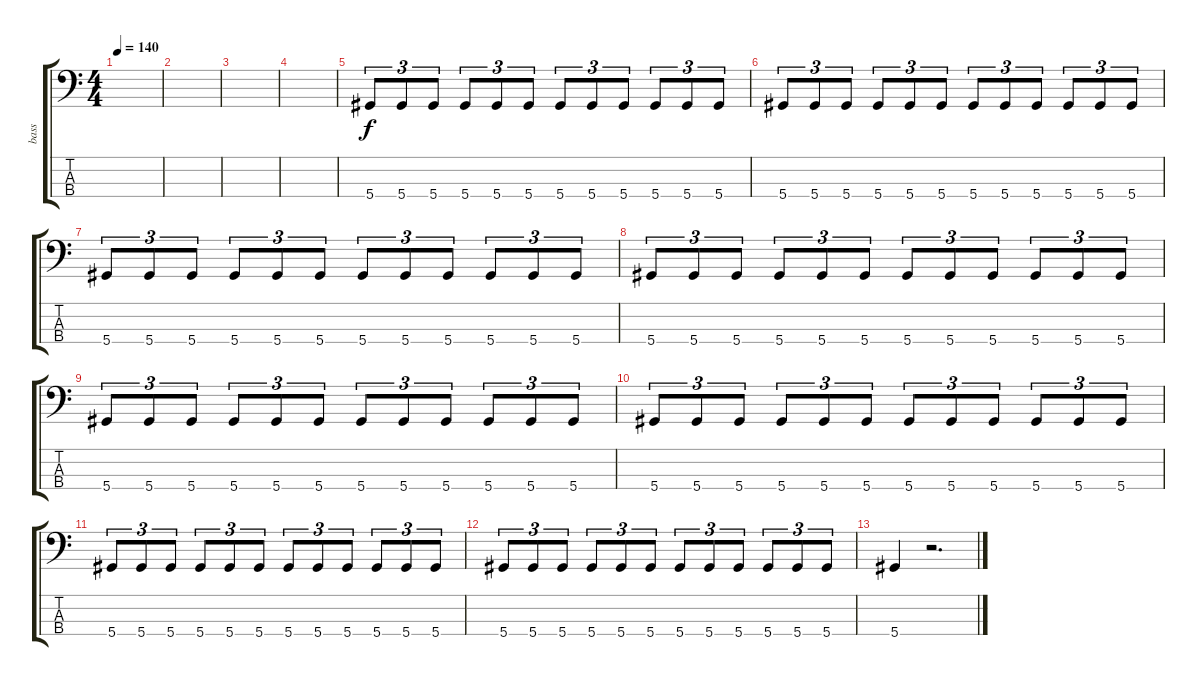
\track ("bass" "bass") {instrument electricbasspick}
\staff {score tabs}
\tuning (Gb2 Db2 Ab1 Eb1) {hide}
\ts (4 4)
\tempo 140
\clef f4
\ks c
|
|
|
|
5.4.8{tu (3 2)} 5.4.8{tu (3 2)} 5.4.8{tu (3 2)} 5.4.8{tu (3 2)} 5.4.8{tu (3 2)} 5.4.8{tu (3 2)} 5.4.8{tu (3 2)} 5.4.8{tu (3 2)} 5.4.8{tu (3 2)} 5.4.8{tu (3 2)} 5.4.8{tu (3 2)} 5.4.8{tu (3 2)} |
5.4.8{tu (3 2)} 5.4.8{tu (3 2)} 5.4.8{tu (3 2)} 5.4.8{tu (3 2)} 5.4.8{tu (3 2)} 5.4.8{tu (3 2)} 5.4.8{tu (3 2)} 5.4.8{tu (3 2)} 5.4.8{tu (3 2)} 5.4.8{tu (3 2)} 5.4.8{tu (3 2)} 5.4.8{tu (3 2)} |
5.4.8{tu (3 2)} 5.4.8{tu (3 2)} 5.4.8{tu (3 2)} 5.4.8{tu (3 2)} 5.4.8{tu (3 2)} 5.4.8{tu (3 2)} 5.4.8{tu (3 2)} 5.4.8{tu (3 2)} 5.4.8{tu (3 2)} 5.4.8{tu (3 2)} 5.4.8{tu (3 2)} 5.4.8{tu (3 2)} |
5.4.8{tu (3 2)} 5.4.8{tu (3 2)} 5.4.8{tu (3 2)} 5.4.8{tu (3 2)} 5.4.8{tu (3 2)} 5.4.8{tu (3 2)} 5.4.8{tu (3 2)} 5.4.8{tu (3 2)} 5.4.8{tu (3 2)} 5.4.8{tu (3 2)} 5.4.8{tu (3 2)} 5.4.8{tu (3 2)} |
5.4.8{tu (3 2)} 5.4.8{tu (3 2)} 5.4.8{tu (3 2)} 5.4.8{tu (3 2)} 5.4.8{tu (3 2)} 5.4.8{tu (3 2)} 5.4.8{tu (3 2)} 5.4.8{tu (3 2)} 5.4.8{tu (3 2)} 5.4.8{tu (3 2)} 5.4.8{tu (3 2)} 5.4.8{tu (3 2)} |
5.4.8{tu (3 2)} 5.4.8{tu (3 2)} 5.4.8{tu (3 2)} 5.4.8{tu (3 2)} 5.4.8{tu (3 2)} 5.4.8{tu (3 2)} 5.4.8{tu (3 2)} 5.4.8{tu (3 2)} 5.4.8{tu (3 2)} 5.4.8{tu (3 2)} 5.4.8{tu (3 2)} 5.4.8{tu (3 2)} |
5.4.8{tu (3 2)} 5.4.8{tu (3 2)} 5.4.8{tu (3 2)} 5.4.8{tu (3 2)} 5.4.8{tu (3 2)} 5.4.8{tu (3 2)} 5.4.8{tu (3 2)} 5.4.8{tu (3 2)} 5.4.8{tu (3 2)} 5.4.8{tu (3 2)} 5.4.8{tu (3 2)} 5.4.8{tu (3 2)} |
5.4.8{tu (3 2)} 5.4.8{tu (3 2)} 5.4.8{tu (3 2)} 5.4.8{tu (3 2)} 5.4.8{tu (3 2)} 5.4.8{tu (3 2)} 5.4.8{tu (3 2)} 5.4.8{tu (3 2)} 5.4.8{tu (3 2)} 5.4.8{tu (3 2)} 5.4.8{tu (3 2)} 5.4.8{tu (3 2)} |
5.4.4 r.2{d}
